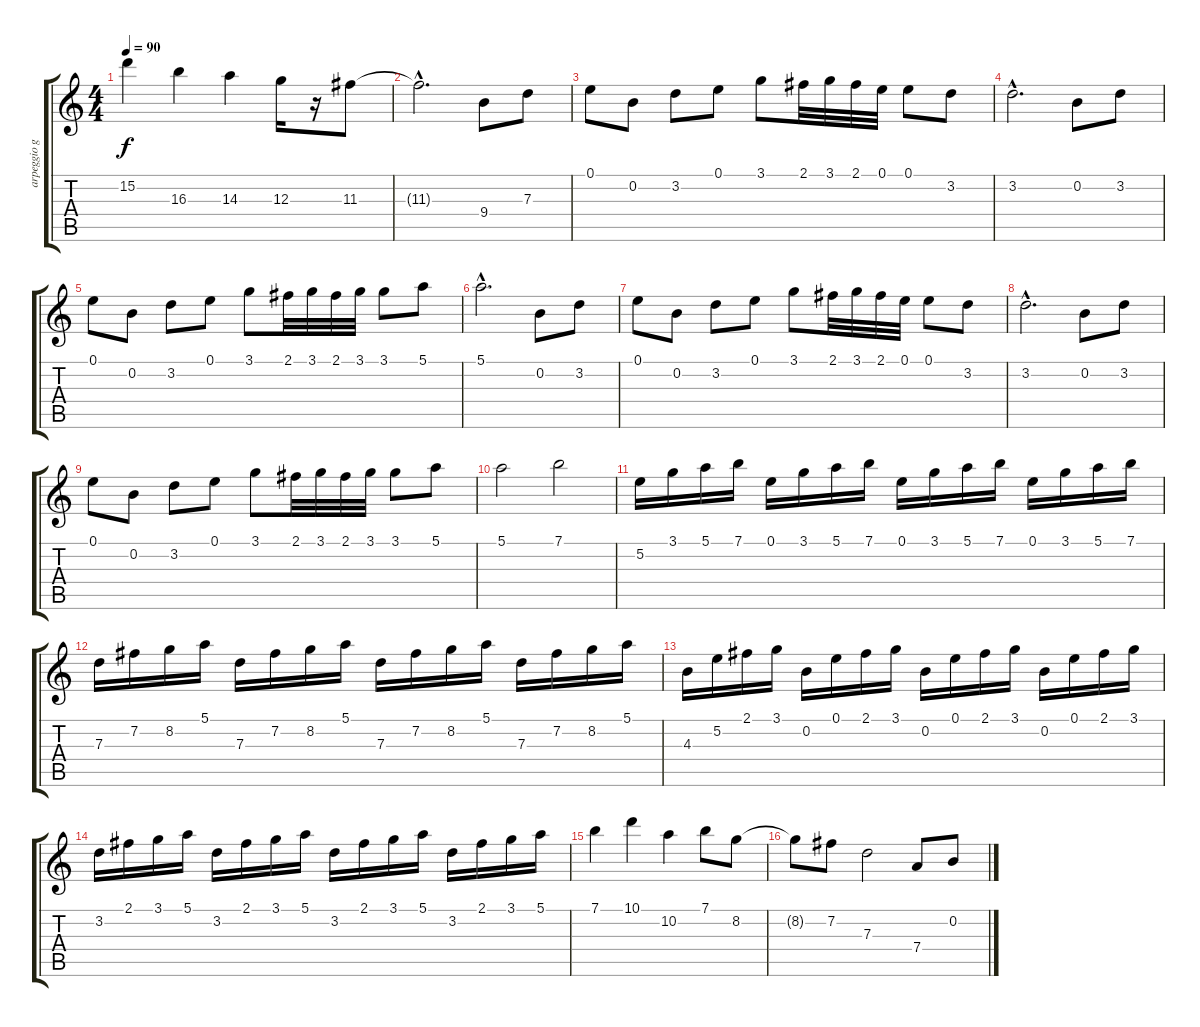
\track ("arpeggio guitar" "arpeggio g") {instrument distortionguitar}
\staff {score tabs}
\tuning (E4 B3 G3 D3 A2 E2) {hide}
\ts (4 4)
\tempo 90
\clef g2
\ks c
15.2.4{dy f} 16.3.4 14.3.4 12.3.16 r.16 11.3.8 |
11.3{hac t}.2{d} 9.4.8 7.3.8 |
0.1.8 0.2.8 3.2.8 0.1.8 3.1.8 2.1.32 3.1.32 2.1.32 0.1.32 0.1.8 3.2.8 |
3.2{hac}.2{d} 0.2.8 3.2.8 |
0.1.8 0.2.8 3.2.8 0.1.8 3.1.8 2.1.32 3.1.32 2.1.32 3.1.32 3.1.8 5.1.8 |
5.1{hac}.2{d} 0.2.8 3.2.8 |
0.1.8 0.2.8 3.2.8 0.1.8 3.1.8 2.1.32 3.1.32 2.1.32 0.1.32 0.1.8 3.2.8 |
3.2{hac}.2{d} 0.2.8 3.2.8 |
0.1.8 0.2.8 3.2.8 0.1.8 3.1.8 2.1.32 3.1.32 2.1.32 3.1.32 3.1.8 5.1.8 |
5.1.2 7.1.2 |
5.2.16 3.1.16 5.1.16 7.1.16 0.1.16 3.1.16 5.1.16 7.1.16 0.1.16 3.1.16 5.1.16 7.1.16 0.1.16 3.1.16 5.1.16 7.1.16 |
7.3.16 7.2.16 8.2.16 5.1.16 7.3.16 7.2.16 8.2.16 5.1.16 7.3.16 7.2.16 8.2.16 5.1.16 7.3.16 7.2.16 8.2.16 5.1.16 |
4.3.16 5.2.16 2.1.16 3.1.16 0.2.16 0.1.16 2.1.16 3.1.16 0.2.16 0.1.16 2.1.16 3.1.16 0.2.16 0.1.16 2.1.16 3.1.16 |
3.2.16 2.1.16 3.1.16 5.1.16 3.2.16 2.1.16 3.1.16 5.1.16 3.2.16 2.1.16 3.1.16 5.1.16 3.2.16 2.1.16 3.1.16 5.1.16 |
7.1.4 10.1.4 10.2.4 7.1.8 8.2.8 |
8.2{t}.8 7.2.8 7.3.2 7.4.8 0.2.8
